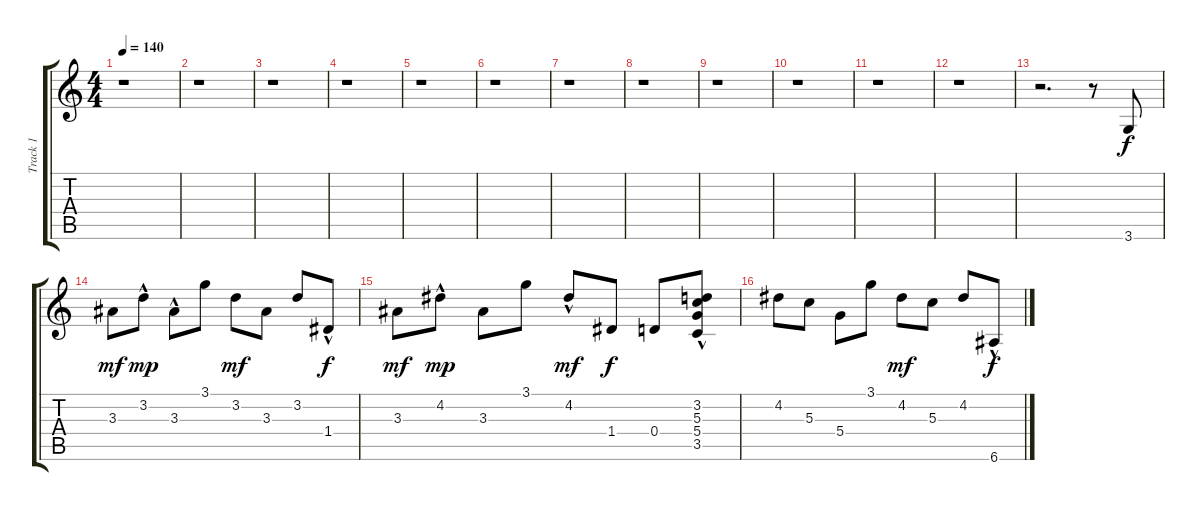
\track ("Track 1" "Track 1") {instrument acousticguitarsteel}
\staff {score tabs}
\tuning (E4 B3 G3 D3 A2 E2) {hide}
\ts (4 4)
\tempo 140
\clef g2
\ks c
r.1{dy f} |
r.1 |
r.1 |
r.1 |
r.1 |
r.1 |
r.1 |
r.1 |
r.1 |
r.1 |
r.1 |
r.1 |
r.2{d} r.8 3.6.8 |
3.3.8{dy mf} 3.2{hac}.8{dy mp} 3.3{hac}.8 3.1.8 3.2.8{dy mf} 3.3.8 3.2.8 1.4{hac}.8{dy f} |
3.3.8{dy mf} 4.2{hac}.8{dy mp} 3.3.8 3.1.8 4.2{hac}.8{dy mf} 1.4.8{dy f} 0.4.8 (3.2 5.3 5.4{hac} 3.5).8 |
4.2.8 5.3.8 5.4.8 3.1.8 4.2.8{dy mf} 5.3.8 4.2.8 6.6{hac}.8{dy f}
